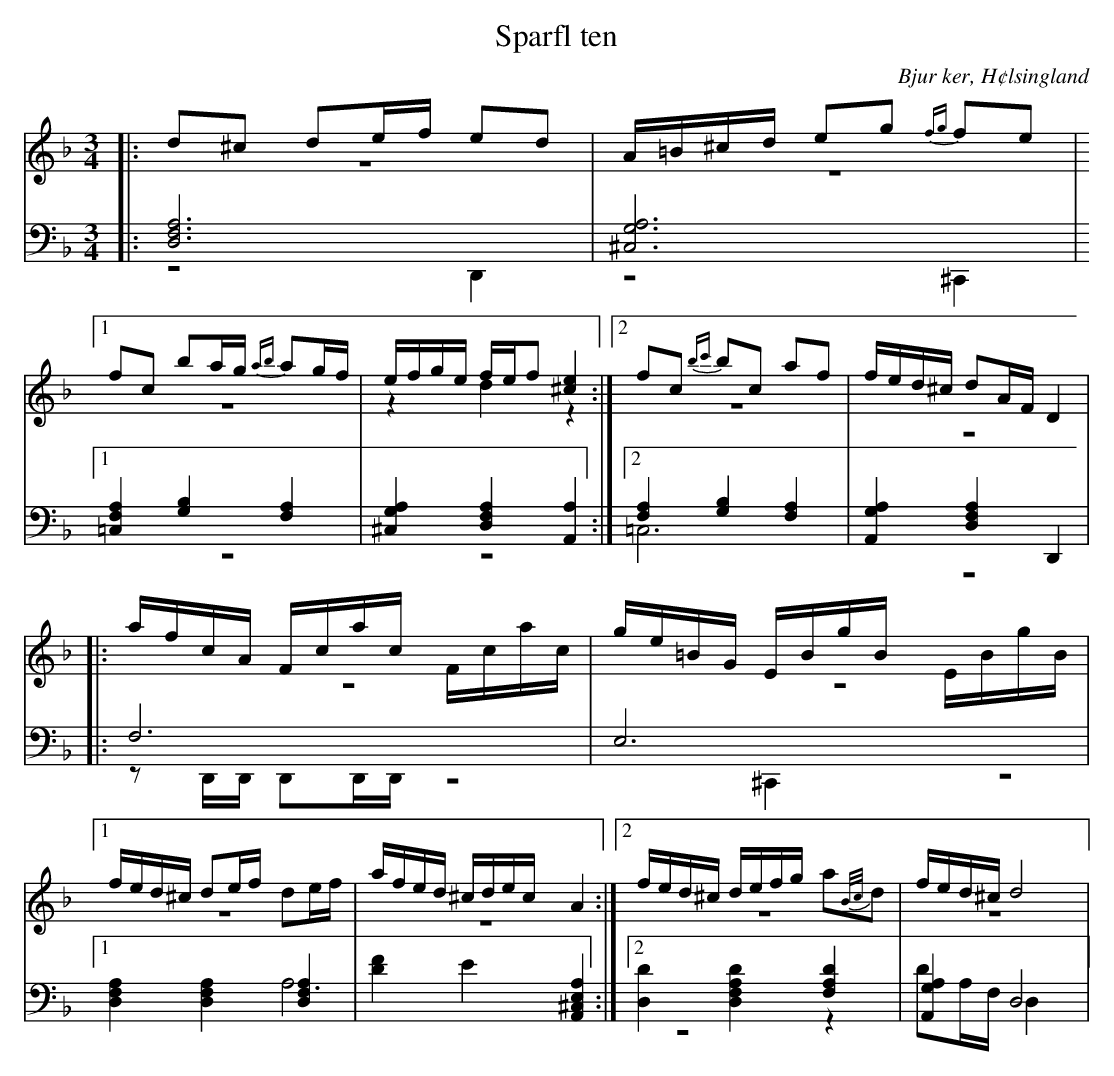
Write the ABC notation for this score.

X:1
T: Sparfl ten
O: Bjur ker, H¢lsingland
M: 3/4
L: 1/8
K: Dm
V:1
V:2 merge
V:3
V:4 merge
V:1
|:d^c de/f/ ed|A/=B/^c/d/ eg {fg}fe|1 fc ba/g/ {ab}ag/f/| e/f/g/e/ f/e/f [^c2e2]:|2 fc {bc'}bc af|f/e/d/^c/ dA/F/ D2|
|:a/f/c/A/  F/c/a/c/ F/c/a/c/|g/e/=B/G/  E/B/g/B/  E/B/g/B/|1 f/e/d/^c/ de/f/ de/f/|a/f/e/d/ ^c/d/e/c/ A2:|2 f/e/d/^c/ d/e/f/g/ a{B/c/}d|f/e/d/^c/ d4|
V:2
|:z6|z6|1 z6|z2 d2 z2:|2 z6|z6|
|:z6|z6|1 z6|z6:|2 z6|z6|
V:3 clef=bass
|:[D,6F,6A,6]|[^C,6G,6A,6]|1 [=C,2F,2A,2] [G,2B,2] [F,2A,2]|[^C,2G,2A,2] [D,2F,2A,2] [A,,2A,2]:|2 [F,2A,2] [G,2B,2] [F,2A,2]|[A,,2G,2A,2] [D,2F,2A,2] D,,2|
|:F,6|E,6|1 [D,2F,2A,2] [D,2F,2A,2] [D,2F,2A,2]|[D2F2] E2 [A,,2^C,2E,2A,2]:|2 [D,2D2] [D,2F,2A,2D2] [F,2A,2D2]|[A,,2G,2A,2] D,4|
V:4 clef=bass
|:z4 D,,2|z4 ^C,,2|1 z6|z6:|2 =C,6|z6|
|:zD,,/D,,/ D,,D,,/D,,/|z4 ^C,,2|1 z6|A,6:|2 z6|z2 DA,/F,/ D,2|
